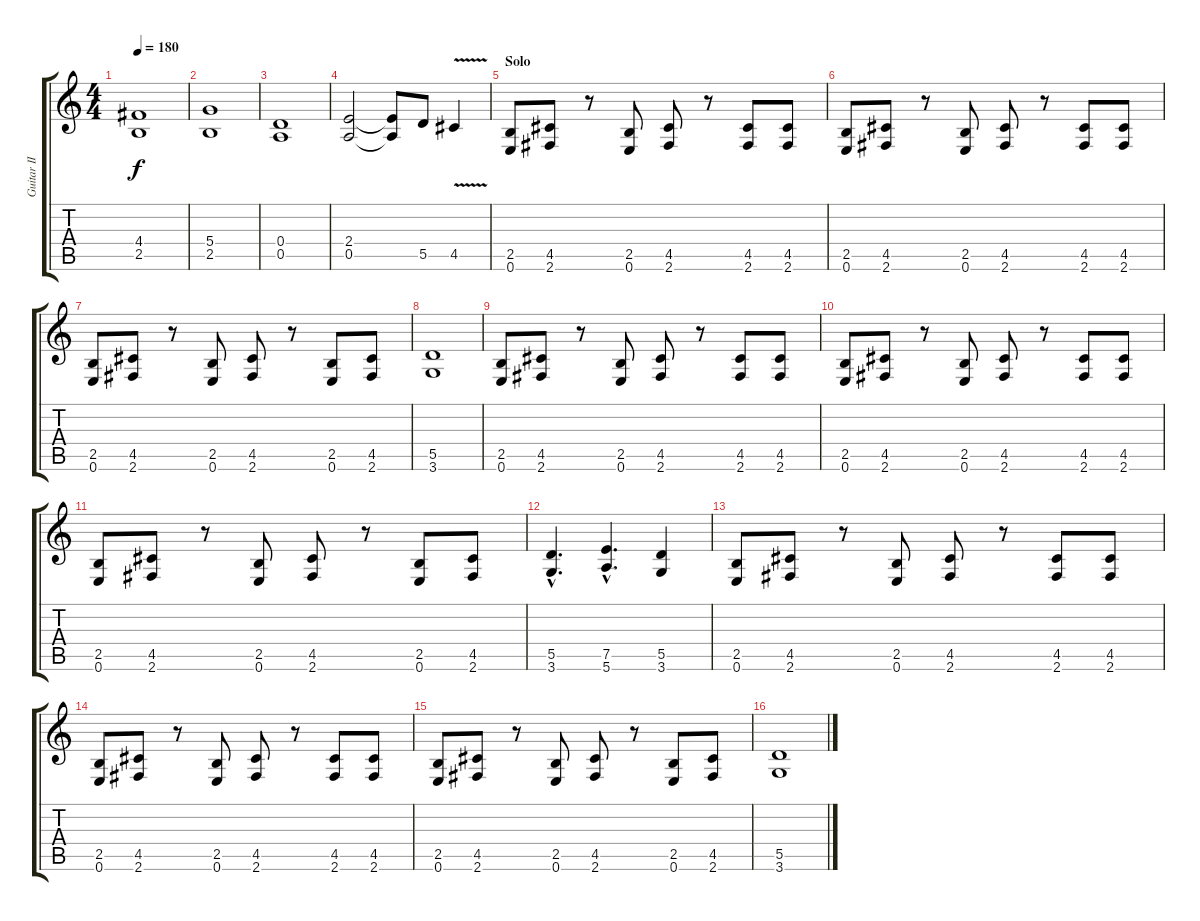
\track ("Guitar II" "Guitar II") {instrument overdrivenguitar}
\staff {score tabs}
\tuning (E4 B3 G3 D3 A2 E2) {hide}
\ts (4 4)
\tempo 180
\clef g2
\ks c
(4.4 2.5).1{dy f} |
(5.4 2.5).1 |
(0.4 0.5).1 |
(2.4 0.5).2 (2.4{t} 0.5{t}).8 5.5.8 4.5{v}.4 |
\section ("" "Solo")
(2.5 0.6).8 (4.5 2.6).8 r.8 (2.5 0.6).8 (4.5 2.6).8 r.8 (4.5 2.6).8 (4.5 2.6).8 |
(2.5 0.6).8 (4.5 2.6).8 r.8 (2.5 0.6).8 (4.5 2.6).8 r.8 (4.5 2.6).8 (4.5 2.6).8 |
(2.5 0.6).8 (4.5 2.6).8 r.8 (2.5 0.6).8 (4.5 2.6).8 r.8 (2.5 0.6).8 (4.5 2.6).8 |
(5.5 3.6).1 |
(2.5 0.6).8 (4.5 2.6).8 r.8 (2.5 0.6).8 (4.5 2.6).8 r.8 (4.5 2.6).8 (4.5 2.6).8 |
(2.5 0.6).8 (4.5 2.6).8 r.8 (2.5 0.6).8 (4.5 2.6).8 r.8 (4.5 2.6).8 (4.5 2.6).8 |
(2.5 0.6).8 (4.5 2.6).8 r.8 (2.5 0.6).8 (4.5 2.6).8 r.8 (2.5 0.6).8 (4.5 2.6).8 |
(5.5{hac} 3.6{hac}).4{d} (7.5{hac} 5.6{hac}).4{d} (5.5 3.6).4 |
(2.5 0.6).8 (4.5 2.6).8 r.8 (2.5 0.6).8 (4.5 2.6).8 r.8 (4.5 2.6).8 (4.5 2.6).8 |
(2.5 0.6).8 (4.5 2.6).8 r.8 (2.5 0.6).8 (4.5 2.6).8 r.8 (4.5 2.6).8 (4.5 2.6).8 |
(2.5 0.6).8 (4.5 2.6).8 r.8 (2.5 0.6).8 (4.5 2.6).8 r.8 (2.5 0.6).8 (4.5 2.6).8 |
(5.5 3.6).1
